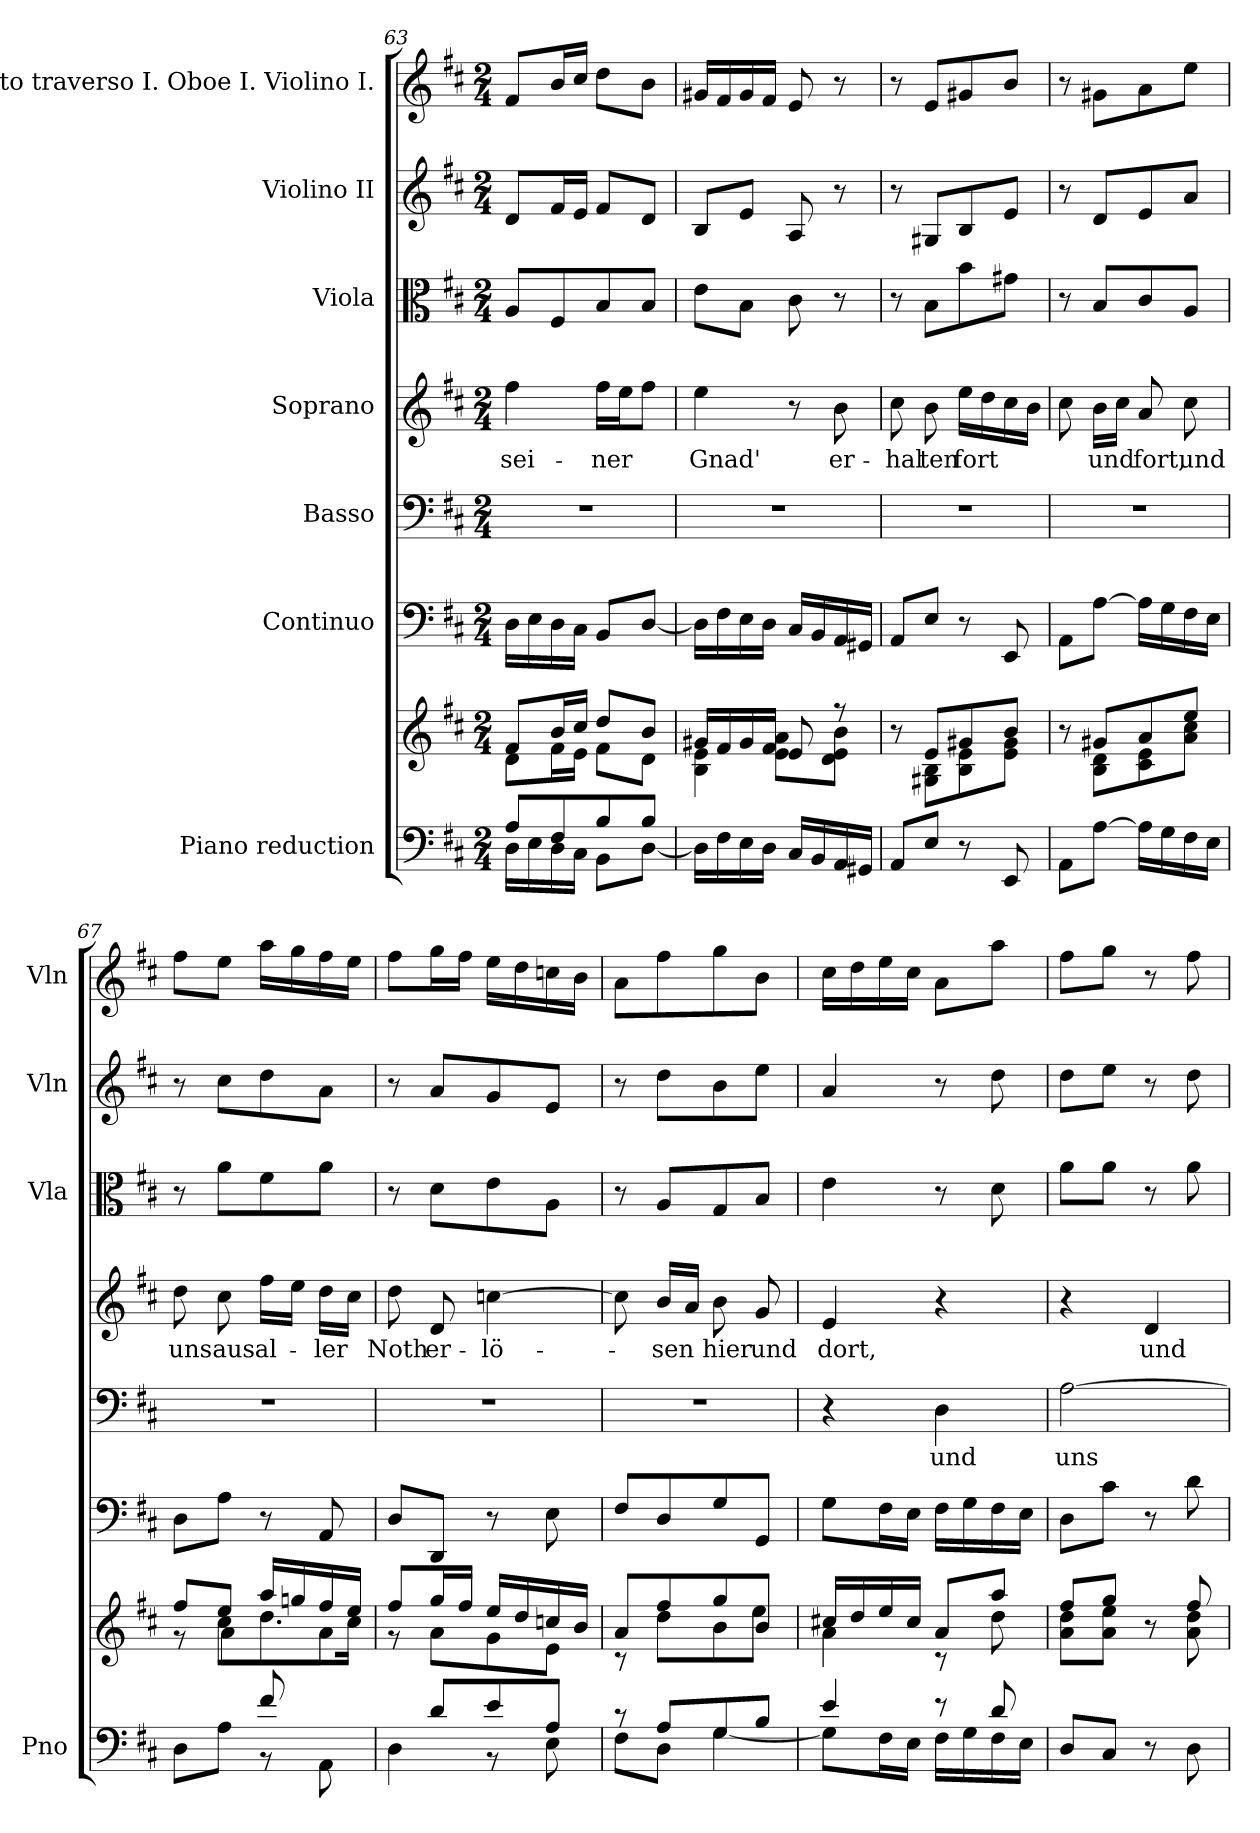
**kern	**kern	**kern	**kern	**text	**kern	**text	**kern	**kern	**kern
*part7	*part7	*part6	*part5	*part5	*part4	*part4	*part3	*part2	*part1
*staff8	*staff7	*staff6	*staff5	*staff5	*staff4	*staff4	*staff3	*staff2	*staff1
*I"Piano reduction	*	*I"Continuo	*I"Basso	*	*I"Soprano	*	*I"Viola	*I"Violino II	*I"Flauto traverso I. Oboe I. Violino I.
*I'Pno	*	*	*	*	*	*	*I'Vla	*I'Vln	*I'Vln
*clefF4	*clefG2	*clefF4	*clefF4	*	*clefG2	*	*clefC3	*clefG2	*clefG2
*k[f#c#]	*k[f#c#]	*k[f#c#]	*k[f#c#]	*	*k[f#c#]	*	*k[f#c#]	*k[f#c#]	*k[f#c#]
*M2/4	*M2/4	*M2/4	*M2/4	*	*M2/4	*	*M2/4	*M2/4	*M2/4
=63	=63	=63	=63	=63	=63	=63	=63	=63	=63
*^	*^	*	*	*	*	*	*	*	*
!	!	!	!	!	!	!	!	!LO:LY:b	!	!	!
8A/L	16D\LL	8f#/L	8d\L	16D\LL	2r	.	4ff#\	sei-	8A/L	8d/L	8f#/L
.	16E\	.	.	16E\	.	.	.	.	.	.	.
8F#/	16D\	16b/L	16f#\L	16D\	.	.	.	.	8F#/	16f#/L	16b/L
.	16C#\JJ	16cc#/JJ	16e\JJ	16C#\JJ	.	.	.	.	.	16e/JJ	16cc#/JJ
!	!	!	!	!	!	!	!	!LO:LY:b	!	!	!
8B/	8BB\L	8dd/L	8f#\L	8BB/L	.	.	16ff#\LL	-ner	8B/	8f#/L	8dd\L
.	.	.	.	.	.	.	16ee\J	.	.	.	.
8B/J	[8D\J	8b/J	8d\J	[8D/J	.	.	8ff#\J	.	8B/J	8d/J	8b\J
=64	=64	=64	=64	=64	=64	=64	=64	=64	=64	=64	=64
!	!	!	!	!	!	!	!	!LO:LY:b	!	!	!
*v	*v	*	*	*	*	*	*	*	*	*	*
16D\LL]	16g#X/LL	4B\ 4e\	16D\LL]	2r	.	4ee\	Gnad'	8e\L	8B/L	16g#X/LL
16F#\	16f#/	.	16F#\	.	.	.	.	.	.	16f#/
16E\	16g#/	.	16E\	.	.	.	.	8B\J	8e/J	16g#/
16D\JJ	16f#/JJ	.	16D\JJ	.	.	.	.	.	.	16f#/JJ
16C#/LL	8e/	8e\ 8a\L	16C#/LL	.	.	8r	.	8c#\	8A/	8e/
16BB/	.	.	16BB/	.	.	.	.	.	.	.
!	!	!	!	!	!	!	!LO:LY:b	!	!	!
16AA/	8r	8d\ 8e\ 8b\J	16AA/	.	.	8b\	er-	8r	8r	8r
16GG#X/JJ	.	.	16GG#X/JJ	.	.	.	.	.	.	.
=65	=65	=65	=65	=65	=65	=65	=65	=65	=65	=65
!	!	!	!	!	!	!	!LO:LY:b	!	!	!
8AA/L	8r	8ryy	8AA/L	2r	.	8cc#\	-hal-	8r	8r	8r
!	!	!	!	!	!	!	!LO:LY:b	!	!	!
8E/J	8e/L	8G#X\ 8B\L	8E/J	.	.	8b\	-ten	8B\L	8G#X/L	8e/L
!	!	!	!	!	!	!	!LO:LY:b	!	!	!
8r	8g#X/	8B\ 8e\	8r	.	.	16ee\LL	fort	8b\	8B/	8g#X/
.	.	.	.	.	.	16dd\	.	.	.	.
8EE/	8b/J	8e\ 8g#\J	8EE/	.	.	16cc#\	.	8g#X\J	8e/J	8b/J
.	.	.	.	.	.	16b\JJ	.	.	.	.
=66	=66	=66	=66	=66	=66	=66	=66	=66	=66	=66
8AA\L	8r	8ryy	8AA\L	2r	.	8cc#\	.	8r	8r	8r
!	!	!	!	!	!	!	!LO:LY:b	!	!	!
[8A\J	8g#X/L	8B\ 8d\L	[8A\J	.	.	16b\LL	und	8B/L	8d/L	8g#X\L
.	.	.	.	.	.	16cc#\JJ	.	.	.	.
!	!	!	!	!	!	!	!LO:LY:b	!	!	!
16A\LL]	8a/	8c#\ 8e\	16A\LL]	.	.	8a/	fort,	8c#/	8e/	8a\
16G\	.	.	16G\	.	.	.	.	.	.	.
!	!	!	!	!	!	!	!LO:LY:b	!	!	!
16F#\	8ee/J	8a\ 8cc#\J	16F#\	.	.	8cc#\	und	8A/J	8a/J	8ee\J
16E\JJ	.	.	16E\JJ	.	.	.	.	.	.	.
=67	=67	=67	=67	=67	=67	=67	=67	=67	=67	=67
*^	*	*^	*	*	*	*	*	*	*	*
!	!	!	!	!	!	!	!	!	!LO:LY:b	!	!	!
4ryy	8D\L	8ff#/L	8r	8ryy	8D\L	2r	.	8dd\	uns	8r	8r	8ff#\L
!	!	!	!	!	!	!	!	!	!LO:LY:b	!	!	!
.	8A\J	8ee/J	8cc#\L	8a\L	8A\J	.	.	8cc#\	aus	8a\L	8cc#\L	8ee\J
!	!	!	!	!	!	!	!	!	!LO:LY:b	!	!	!
8f#/	8r	16aa/LL	8.dd\	8ryy	8r	.	.	16ff#\LL	al-	8f#\	8dd\	16aa\LL
.	.	16ggn/	.	.	.	.	.	16ee\JJ	.	.	.	16gg\
!	!	!	!	!	!	!	!	!	!LO:LY:b	!	!	!
8ryy	8AA\	16ff#/	.	8a\J	8AA/	.	.	16dd\LL	-ler	8a\J	8a\J	16ff#\
.	.	16ee/JJ	16cc#\Jk	.	.	.	.	16cc#\JJ	.	.	.	16ee\JJ
*	*	*	*v	*v	*	*	*	*	*	*	*	*
=68	=68	=68	=68	=68	=68	=68	=68	=68	=68	=68	=68
!	!	!	!	!	!	!	!	!LO:LY:b	!	!	!
8ryy	4D\	8ff#/L	8r	8D/L	2r	.	8dd\	Noth	8r	8r	8ff#\L
!	!	!	!	!	!	!	!	!LO:LY:b	!	!	!
8d/L	.	16gg/L	8a\L	8DD/J	.	.	8d/	er-	8d\L	8a/L	16gg\L
.	.	16ff#/JJ	.	.	.	.	.	.	.	.	16ff#\JJ
!	!	!	!	!	!	!	!	!LO:LY:b	!	!	!
8e/	8r	16ee/LL	8g\	8r	.	.	[4ccn\	-lö-	8e\	8g/	16ee\LL
.	.	16dd/	.	.	.	.	.	.	.	.	16dd\
8A/J	8E\	16ccn/	8e\J	8E\	.	.	.	.	8A\J	8e/J	16ccn\
.	.	16b/JJ	.	.	.	.	.	.	.	.	16b\JJ
=69	=69	=69	=69	=69	=69	=69	=69	=69	=69	=69	=69
8r	8F#\L	8a/L	8r	8F#/L	2r	.	8cc\]	.	8r	8r	8a\L
!	!	!	!	!	!	!	!	!LO:LY:b	!	!	!
8A/L	8D\J	8ff#/	8dd\L	8D/	.	.	16b/LL	-sen	8A/L	8dd\L	8ff#\
.	.	.	.	.	.	.	16a/JJ	.	.	.	.
!	!	!	!	!	!	!	!	!LO:LY:b	!	!	!
8G/	[4G\	8gg/	8b\	8G/	.	.	8b\	hier	8G/	8b\	8gg\
!	!	!	!	!	!	!	!	!LO:LY:b	!	!	!
8B/J	.	8b/J	8ee\J	8GG/J	.	.	8g/	und	8B/J	8ee\J	8b\J
!!LO:PB:g=z
=70	=70	=70	=70	=70	=70	=70	=70	=70	=70	=70	=70
!	!	!	!	!	!	!	!	!LO:LY:b	!	!	!
4e/	8G\L]	16cc#X/LL	4a\	8G\L	4r	.	4e/	dort,	4e\	4a/	16cc#\LL
.	.	16dd/	.	.	.	.	.	.	.	.	16dd\
.	16F#\L	16ee/	.	16F#\L	.	.	.	.	.	.	16ee\
.	16E\JJ	16cc#/JJ	.	16E\JJ	.	.	.	.	.	.	16cc#\JJ
!	!	!	!	!	!	!LO:LY:b	!	!	!	!	!
8r	16F#\LL	8a/L	8r	16F#\LL	4D\	und	4r	.	8r	8r	8a\L
.	16G\	.	.	16G\	.	.	.	.	.	.	.
8d/	16F#\	8aa/J	8dd\	16F#\	.	.	.	.	8d\	8dd\	8aa\J
.	16E\JJ	.	.	16E\JJ	.	.	.	.	.	.	.
=71	=71	=71	=71	=71	=71	=71	=71	=71	=71	=71	=71
!	!	!	!	!	!	!LO:LY:b	!	!	!	!	!
*v	*v	*	*	*	*	*	*	*	*	*	*
8D/L	8ff#/L	8a\ 8dd\L	8D\L	[2A\	uns	4r	.	8a\L	8dd\L	8ff#\L
8C#/J	8gg/J	8a\ 8ee\J	8c#\J	.	.	.	.	8a\J	8ee\J	8gg\J
!	!	!	!	!	!	!	!LO:LY:b	!	!	!
8r	8r	8ryy	8r	.	.	4d/	und	8r	8r	8r
8D\	8ff#/	8a\ 8dd\	8d\	.	.	.	.	8a\	8dd\	8ff#\
*	*v	*v	*	*	*	*	*	*	*	*
=	=	=	=	=	=	=	=	=	=
*-	*-	*-	*-	*-	*-	*-	*-	*-	*-
